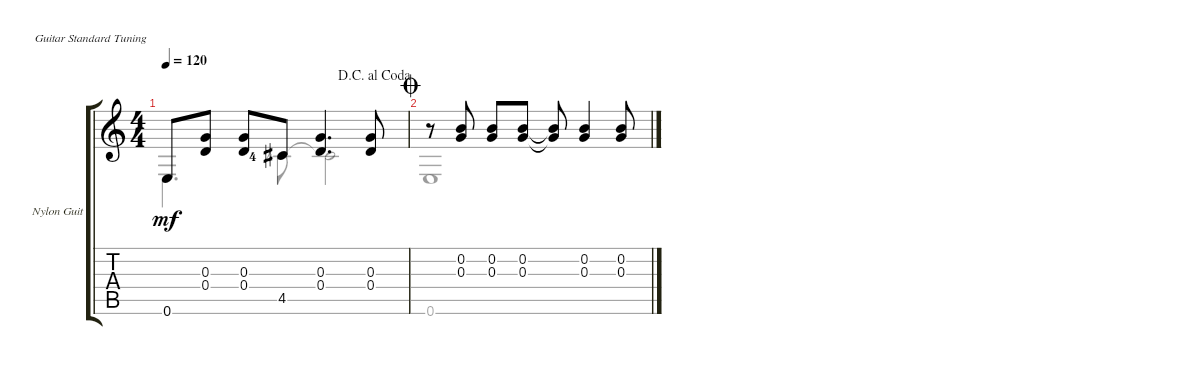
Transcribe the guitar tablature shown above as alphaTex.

\defaultSystemsLayout 4
\bracketExtendMode groupsimilarinstruments
\firstSystemTrackNameOrientation horizontal
\otherSystemsTrackNameOrientation horizontal
\track ("Nylon Guitar" "Nylon Guit") {instrument acousticguitarsteel}
\staff {score tabs}
\tuning (E4 B3 G3 D3 A2 E2)
\voice
\ts (4 4)
\jump dacapoalcoda
\tempo 120
\clef g2
\ks c
0.6.8{dy mf} (0.3 0.4).8 (0.4 0.3).8 4.5{lf 5}.8 (0.3 0.4).4{d} (0.4 0.3).8 |
\jump coda
r.8 (0.2 0.3).8 (0.3 0.2).8 (0.2 0.3).8 (0.2{t} 0.3{t}).8 (0.3 0.2).4 (0.2 0.3).8
\voice
\clef g2
\ottava regular
\simile none
\ks c
0.6.4{d dy mf} 4.5{lf 5}.8 4.5{t}.2 |
0.6.1
